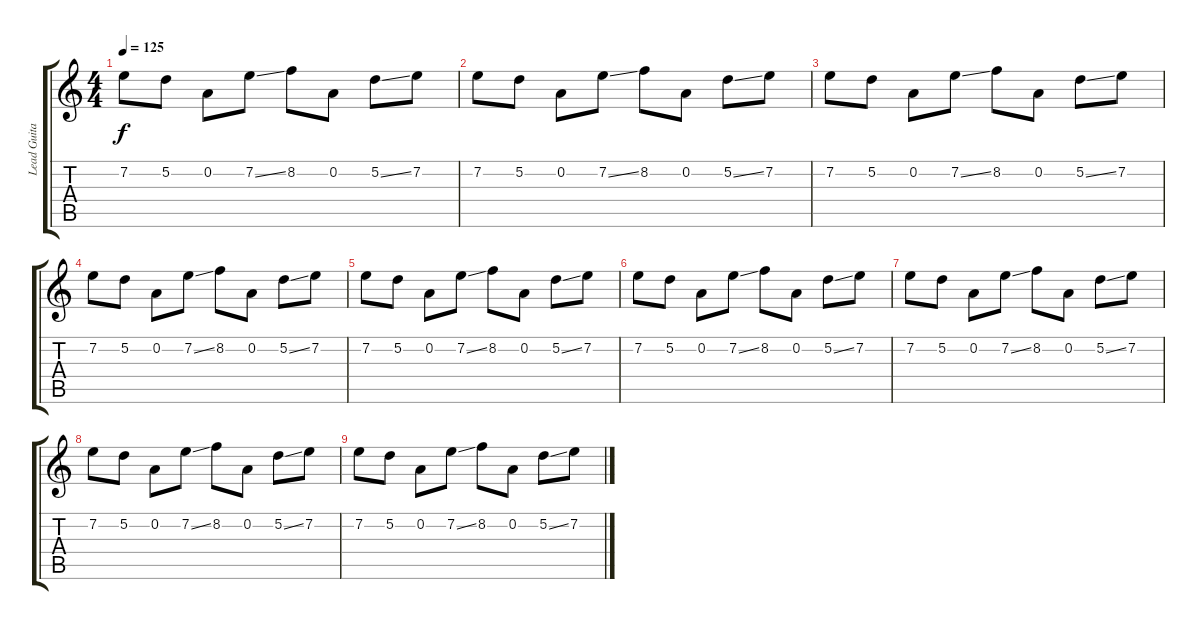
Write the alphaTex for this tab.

\track ("Lead Guitar" "Lead Guita") {instrument distortionguitar}
\staff {score tabs}
\tuning (D4 A3 F3 C3 G2 D2) {hide}
\ts (4 4)
\tempo 125
\clef g2
\ks c
7.2.8{dy f} 5.2.8 0.2.8 7.2{ss}.8 8.2.8 0.2.8 5.2{ss}.8 7.2.8 |
7.2.8 5.2.8 0.2.8 7.2{ss}.8 8.2.8 0.2.8 5.2{ss}.8 7.2.8 |
7.2.8 5.2.8 0.2.8 7.2{ss}.8 8.2.8 0.2.8 5.2{ss}.8 7.2.8 |
7.2.8 5.2.8 0.2.8 7.2{ss}.8 8.2.8 0.2.8 5.2{ss}.8 7.2.8 |
7.2.8 5.2.8 0.2.8 7.2{ss}.8 8.2.8 0.2.8 5.2{ss}.8 7.2.8 |
7.2.8 5.2.8 0.2.8 7.2{ss}.8 8.2.8 0.2.8 5.2{ss}.8 7.2.8 |
7.2.8 5.2.8 0.2.8 7.2{ss}.8 8.2.8 0.2.8 5.2{ss}.8 7.2.8 |
7.2.8 5.2.8 0.2.8 7.2{ss}.8 8.2.8 0.2.8 5.2{ss}.8 7.2.8 |
7.2.8 5.2.8 0.2.8 7.2{ss}.8 8.2.8 0.2.8 5.2{ss}.8 7.2.8
